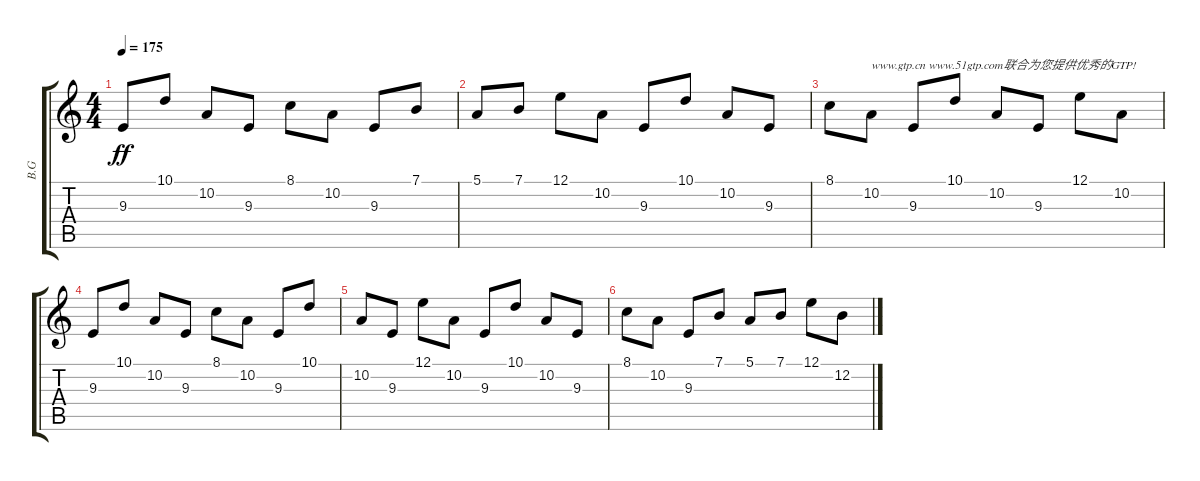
\track ("B.G" "B.G") {instrument harpsichord}
\staff {score tabs}
\tuning (E4 B3 G3 D3 A2 E2) {hide}
\ts (4 4)
\tempo 175
\clef g2
\ks c
9.3.8{dy ff} 10.1.8 10.2.8 9.3.8 8.1.8 10.2.8 9.3.8 7.1.8 |
5.1.8 7.1.8 12.1.8 10.2.8 9.3.8 10.1.8 10.2.8 9.3.8 |
8.1.8 10.2.8{txt "www.gtp.cn www.51gtp.com联合为您提供优秀的GTP!"} 9.3.8 10.1.8 10.2.8 9.3.8 12.1.8 10.2.8 |
9.3.8 10.1.8 10.2.8 9.3.8 8.1.8 10.2.8 9.3.8 10.1.8 |
10.2.8 9.3.8 12.1.8 10.2.8 9.3.8 10.1.8 10.2.8 9.3.8 |
8.1.8 10.2.8 9.3.8 7.1.8 5.1.8 7.1.8 12.1.8 12.2.8
